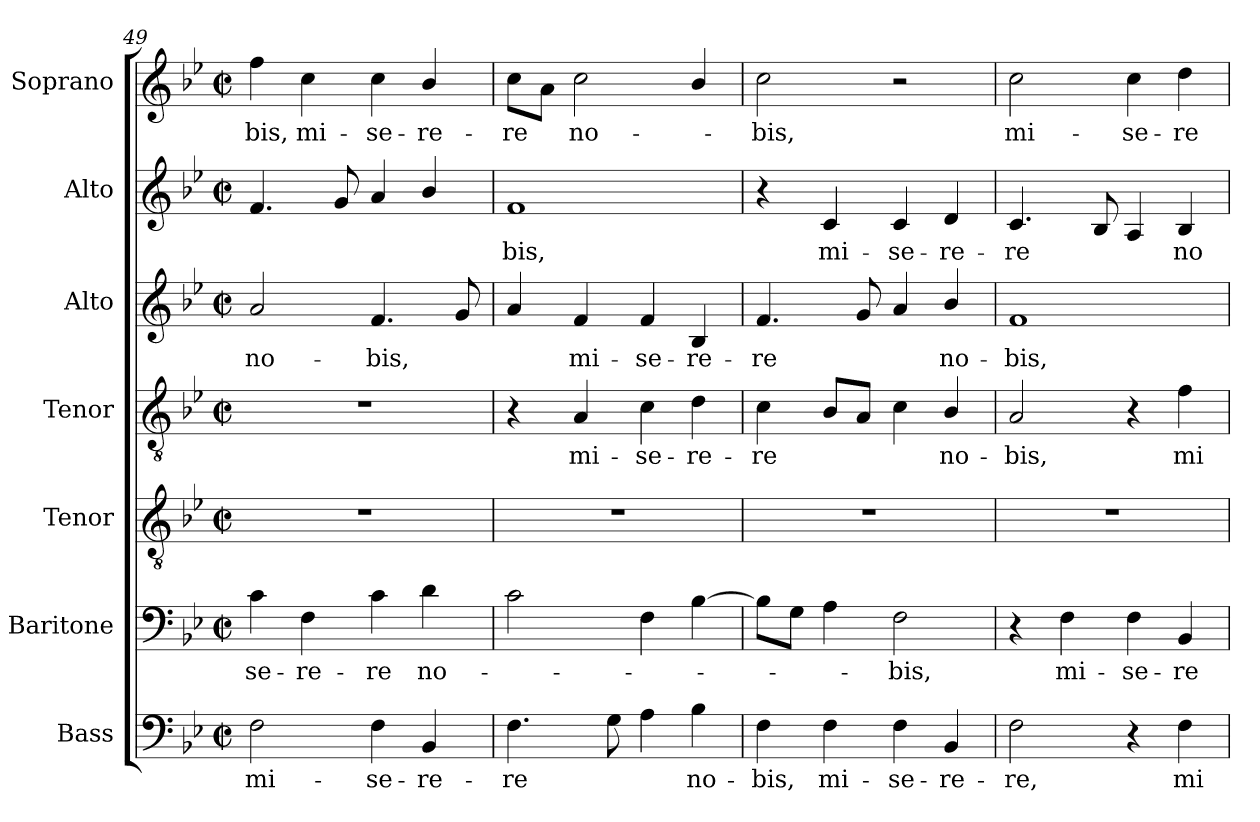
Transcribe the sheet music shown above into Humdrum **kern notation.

**kern	**text	**kern	**text	**kern	**kern	**text	**kern	**text	**kern	**text	**kern	**text
*part7	*part7	*part6	*part6	*part5	*part4	*part4	*part3	*part3	*part2	*part2	*part1	*part1
*staff7	*staff7	*staff6	*staff6	*staff5	*staff4	*staff4	*staff3	*staff3	*staff2	*staff2	*staff1	*staff1
*I"Bass	*	*I"Baritone	*	*I"Tenor	*I"Tenor	*	*I"Alto	*	*I"Alto	*	*I"Soprano	*
*I'B.	*	*I'Bar.	*	*I'T.	*I'T.	*	*I'A.	*	*I'A.	*	*I'S.	*
*clefF4	*	*clefF4	*	*clefGv2	*clefGv2	*	*clefG2	*	*clefG2	*	*clefG2	*
*	*	*	*	*ITrd7c12	*ITrd7c12	*	*	*	*	*	*	*
*k[b-e-]	*	*k[b-e-]	*	*k[b-e-]	*k[b-e-]	*	*k[b-e-]	*	*k[b-e-]	*	*k[b-e-]	*
*B-:	*	*B-:	*	*B-:	*B-:	*	*B-:	*	*B-:	*	*B-:	*
*M2/2	*	*M2/2	*	*M2/2	*M2/2	*	*M2/2	*	*M2/2	*	*M2/2	*
*met(c|)	*	*met(c|)	*	*met(c|)	*met(c|)	*	*met(c|)	*	*met(c|)	*	*met(c|)	*
=49	=49	=49	=49	=49	=49	=49	=49	=49	=49	=49	=49	=49
!	!LO:LY:b:color=#000000	!	!	!	!	!	!	!	!	!	!	!
!	!	!	!LO:LY:b:color=#000000	!	!	!	!	!	!	!	!	!
!	!	!	!	!	!	!	!	!LO:LY:b:color=#000000	!	!	!	!
!	!	!	!	!	!	!	!	!	!	!	!	!LO:LY:b:color=#000000
2Fi\	mi-	4ci\	-se-	1r	1r	.	2ai/	no-	4.fi/	.	4ffi\	-bis,
!	!	!	!LO:LY:b:color=#000000	!	!	!	!	!	!	!	!	!
!	!	!	!	!	!	!	!	!	!	!	!	!LO:LY:b:color=#000000
.	.	4Fi\	-re-	.	.	.	.	.	.	.	4cci\	mi-
.	.	.	.	.	.	.	.	.	8gi/	.	.	.
!	!LO:LY:b:color=#000000	!	!	!	!	!	!	!	!	!	!	!
!	!	!	!LO:LY:b:color=#000000	!	!	!	!	!	!	!	!	!
!	!	!	!	!	!	!	!	!LO:LY:b:color=#000000	!	!	!	!
!	!	!	!	!	!	!	!	!	!	!	!	!LO:LY:b:color=#000000
4Fi\	-se-	4ci\	-re	.	.	.	4.fi/	-bis,	4ai/	.	4cci\	-se-
!	!LO:LY:b:color=#000000	!	!	!	!	!	!	!	!	!	!	!
!	!	!	!LO:LY:b:color=#000000	!	!	!	!	!	!	!	!	!
!	!	!	!	!	!	!	!	!	!	!	!	!LO:LY:b:color=#000000
4BB-i/	-re-	4di\	no-	.	.	.	.	.	4b-i/	.	4b-i/	-re-
.	.	.	.	.	.	.	8gi/	.	.	.	.	.
=50	=50	=50	=50	=50	=50	=50	=50	=50	=50	=50	=50	=50
!	!LO:LY:b:color=#000000	!	!	!	!	!	!	!	!	!	!	!
!	!	!	!	!	!	!	!	!	!	!LO:LY:b:color=#000000	!	!
!	!	!	!	!	!	!	!	!	!	!	!	!LO:LY:b:color=#000000
4.Fi\	-re	2ci\	.	1r	4r	.	4ai/	.	1fi	-bis,	8cci\L	-re
.	.	.	.	.	.	.	.	.	.	.	8ai\J	.
!	!	!	!	!	!	!LO:LY:b:color=#000000	!	!	!	!	!	!
!	!	!	!	!	!	!	!	!LO:LY:b:color=#000000	!	!	!	!
!	!	!	!	!	!	!	!	!	!	!	!	!LO:LY:b:color=#000000
.	.	.	.	.	4AAi/	mi-	4fi/	mi-	.	.	2cci\	no-
8Gi\	.	.	.	.	.	.	.	.	.	.	.	.
!	!	!	!	!	!	!LO:LY:b:color=#000000	!	!	!	!	!	!
!	!	!	!	!	!	!	!	!LO:LY:b:color=#000000	!	!	!	!
4Ai\	.	4Fi\	.	.	4Ci\	-se-	4fi/	-se-	.	.	.	.
!	!LO:LY:b:color=#000000	!	!	!	!	!	!	!	!	!	!	!
!	!	!	!	!	!	!LO:LY:b:color=#000000	!	!	!	!	!	!
!	!	!	!	!	!	!	!	!LO:LY:b:color=#000000	!	!	!	!
4B-i\	no-	[4B-i\	.	.	4Di\	-re-	4B-i/	-re-	.	.	4b-i/	.
=51	=51	=51	=51	=51	=51	=51	=51	=51	=51	=51	=51	=51
!	!LO:LY:b:color=#000000	!	!	!	!	!	!	!	!	!	!	!
!	!	!	!	!	!	!LO:LY:b:color=#000000	!	!	!	!	!	!
!	!	!	!	!	!	!	!	!LO:LY:b:color=#000000	!	!	!	!
!	!	!	!	!	!	!	!	!	!	!	!	!LO:LY:b:color=#000000
4Fi\	-bis,	8B-i\L]	.	1r	4Ci\	-re	4.fi/	-re	4r	.	2cci\	-bis,
.	.	8Gi\J	.	.	.	.	.	.	.	.	.	.
!	!LO:LY:b:color=#000000	!	!	!	!	!	!	!	!	!	!	!
!	!	!	!	!	!	!	!	!	!	!LO:LY:b:color=#000000	!	!
4Fi\	mi-	4Ai\	.	.	8BB-i/L	.	.	.	4ci/	mi-	.	.
.	.	.	.	.	8AAi/J	.	8gi/	.	.	.	.	.
!	!LO:LY:b:color=#000000	!	!	!	!	!	!	!	!	!	!	!
!	!	!	!LO:LY:b:color=#000000	!	!	!	!	!	!	!	!	!
!	!	!	!	!	!	!	!	!	!	!LO:LY:b:color=#000000	!	!
4Fi\	-se-	2Fi\	-bis,	.	4Ci\	.	4ai/	.	4ci/	-se-	2r	.
!	!LO:LY:b:color=#000000	!	!	!	!	!	!	!	!	!	!	!
!	!	!	!	!	!	!LO:LY:b:color=#000000	!	!	!	!	!	!
!	!	!	!	!	!	!	!	!LO:LY:b:color=#000000	!	!	!	!
!	!	!	!	!	!	!	!	!	!	!LO:LY:b:color=#000000	!	!
4BB-i/	-re-	.	.	.	4BB-i/	no-	4b-i/	no-	4di/	-re-	.	.
!!LO:PB:g=z
=52	=52	=52	=52	=52	=52	=52	=52	=52	=52	=52	=52	=52
!	!LO:LY:b:color=#000000	!	!	!	!	!	!	!	!	!	!	!
!	!	!	!	!	!	!LO:LY:b:color=#000000	!	!	!	!	!	!
!	!	!	!	!	!	!	!	!LO:LY:b:color=#000000	!	!	!	!
!	!	!	!	!	!	!	!	!	!	!LO:LY:b:color=#000000	!	!
!	!	!	!	!	!	!	!	!	!	!	!	!LO:LY:b:color=#000000
2Fi\	-re,	4r	.	1r	2AAi/	-bis,	1fi	-bis,	4.ci/	-re	2cci\	mi-
!	!	!	!LO:LY:b:color=#000000	!	!	!	!	!	!	!	!	!
.	.	4Fi\	mi-	.	.	.	.	.	.	.	.	.
.	.	.	.	.	.	.	.	.	8B-i/	.	.	.
!	!	!	!LO:LY:b:color=#000000	!	!	!	!	!	!	!	!	!
!	!	!	!	!	!	!	!	!	!	!	!	!LO:LY:b:color=#000000
4r	.	4Fi\	-se-	.	4r	.	.	.	4Ai/	.	4cci\	-se-
!	!LO:LY:b:color=#000000	!	!	!	!	!	!	!	!	!	!	!
!	!	!	!LO:LY:b:color=#000000	!	!	!	!	!	!	!	!	!
!	!	!	!	!	!	!LO:LY:b:color=#000000	!	!	!	!	!	!
!	!	!	!	!	!	!	!	!	!	!LO:LY:b:color=#000000	!	!
!	!	!	!	!	!	!	!	!	!	!	!	!LO:LY:b:color=#000000
4Fi\	mi-	4BB-i/	-re-	.	4Fi\	mi-	.	.	4B-i/	no-	4ddi\	-re-
=	=	=	=	=	=	=	=	=	=	=	=	=
*-	*-	*-	*-	*-	*-	*-	*-	*-	*-	*-	*-	*-
